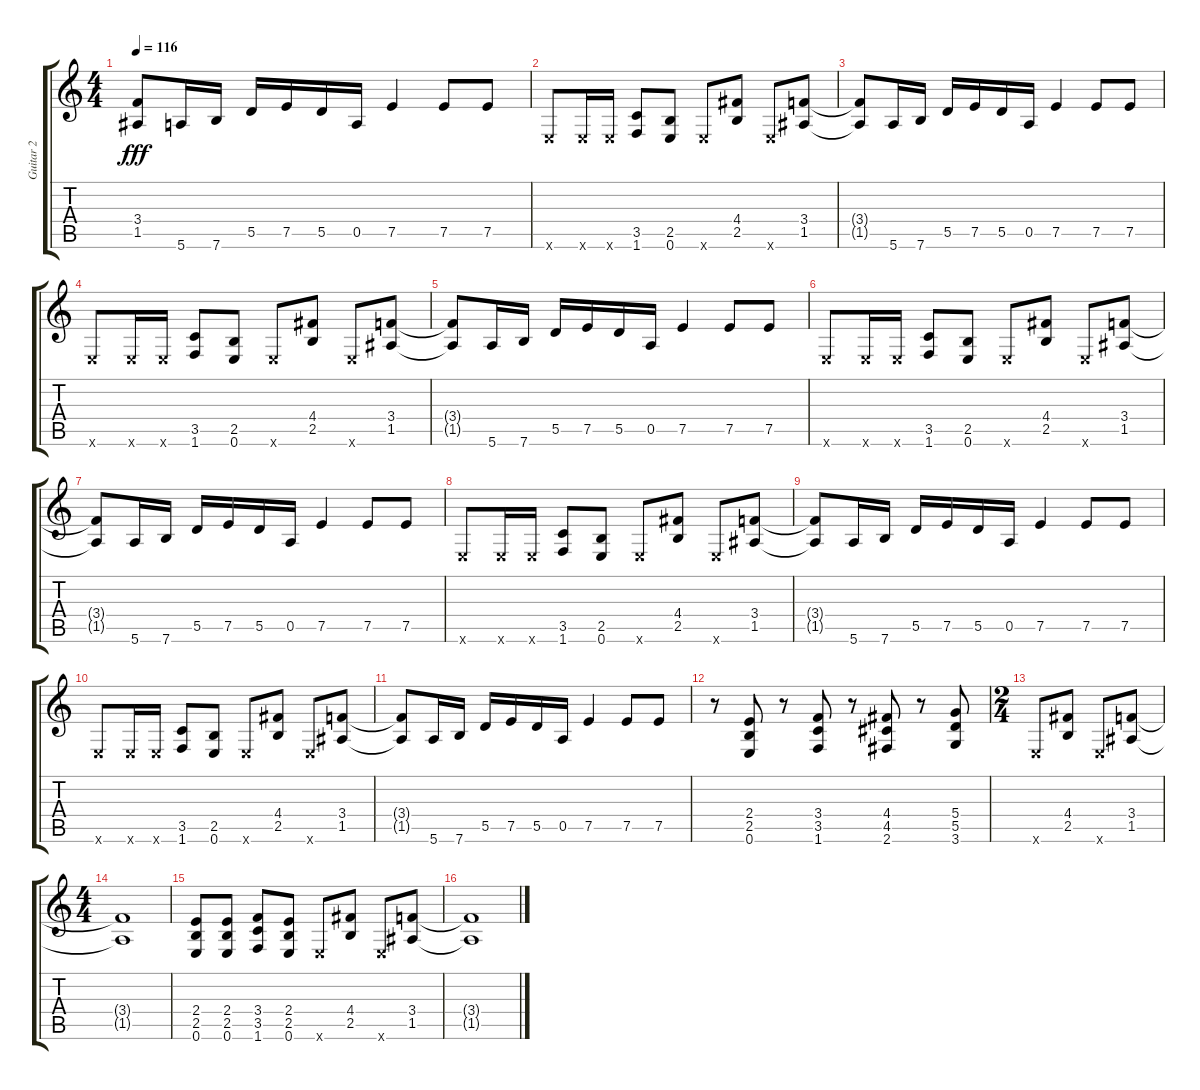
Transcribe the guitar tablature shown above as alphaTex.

\track ("Guitar 2" "Guitar 2") {instrument distortionguitar}
\staff {score tabs}
\tuning (E4 B3 G3 D3 A2 E2) {hide}
\ts (4 4)
\tempo 116
\clef g2
\ks c
(3.4{t} 1.5{t}).8{dy fff} 5.6.16 7.6.16 5.5.16 7.5.16 5.5.16 0.5.16 7.5.4 7.5.8 7.5.8 |
0.6{x}.8 0.6{x}.16 0.6{x}.16 (3.5 1.6).8 (2.5 0.6).8 0.6{x}.8 (4.4 2.5).8 0.6{x}.8 (3.4 1.5).8 |
(3.4{t} 1.5{t}).8 5.6.16 7.6.16 5.5.16 7.5.16 5.5.16 0.5.16 7.5.4 7.5.8 7.5.8 |
0.6{x}.8 0.6{x}.16 0.6{x}.16 (3.5 1.6).8 (2.5 0.6).8 0.6{x}.8 (4.4 2.5).8 0.6{x}.8 (3.4 1.5).8 |
(3.4{t} 1.5{t}).8 5.6.16 7.6.16 5.5.16 7.5.16 5.5.16 0.5.16 7.5.4 7.5.8 7.5.8 |
0.6{x}.8 0.6{x}.16 0.6{x}.16 (3.5 1.6).8 (2.5 0.6).8 0.6{x}.8 (4.4 2.5).8 0.6{x}.8 (3.4 1.5).8 |
(3.4{t} 1.5{t}).8 5.6.16 7.6.16 5.5.16 7.5.16 5.5.16 0.5.16 7.5.4 7.5.8 7.5.8 |
0.6{x}.8 0.6{x}.16 0.6{x}.16 (3.5 1.6).8 (2.5 0.6).8 0.6{x}.8 (4.4 2.5).8 0.6{x}.8 (3.4 1.5).8 |
(3.4{t} 1.5{t}).8 5.6.16 7.6.16 5.5.16 7.5.16 5.5.16 0.5.16 7.5.4 7.5.8 7.5.8 |
0.6{x}.8 0.6{x}.16 0.6{x}.16 (3.5 1.6).8 (2.5 0.6).8 0.6{x}.8 (4.4 2.5).8 0.6{x}.8 (3.4 1.5).8 |
(3.4{t} 1.5{t}).8 5.6.16 7.6.16 5.5.16 7.5.16 5.5.16 0.5.16 7.5.4 7.5.8 7.5.8 |
r.8 (2.4 2.5 0.6).8 r.8 (3.4 3.5 1.6).8 r.8 (4.4 4.5 2.6).8 r.8 (5.4 5.5 3.6).8 |
\ts (2 4)
0.6{x}.8 (4.4 2.5).8 0.6{x}.8 (3.4 1.5).8 |
\ts (4 4)
(3.4{t} 1.5{t}).1 |
(2.4 2.5 0.6).8 (2.4 2.5 0.6).8 (3.4 3.5 1.6).8 (2.4 2.5 0.6).8 0.6{x}.8 (4.4 2.5).8 0.6{x}.8 (3.4 1.5).8 |
(3.4{t} 1.5{t}).1
